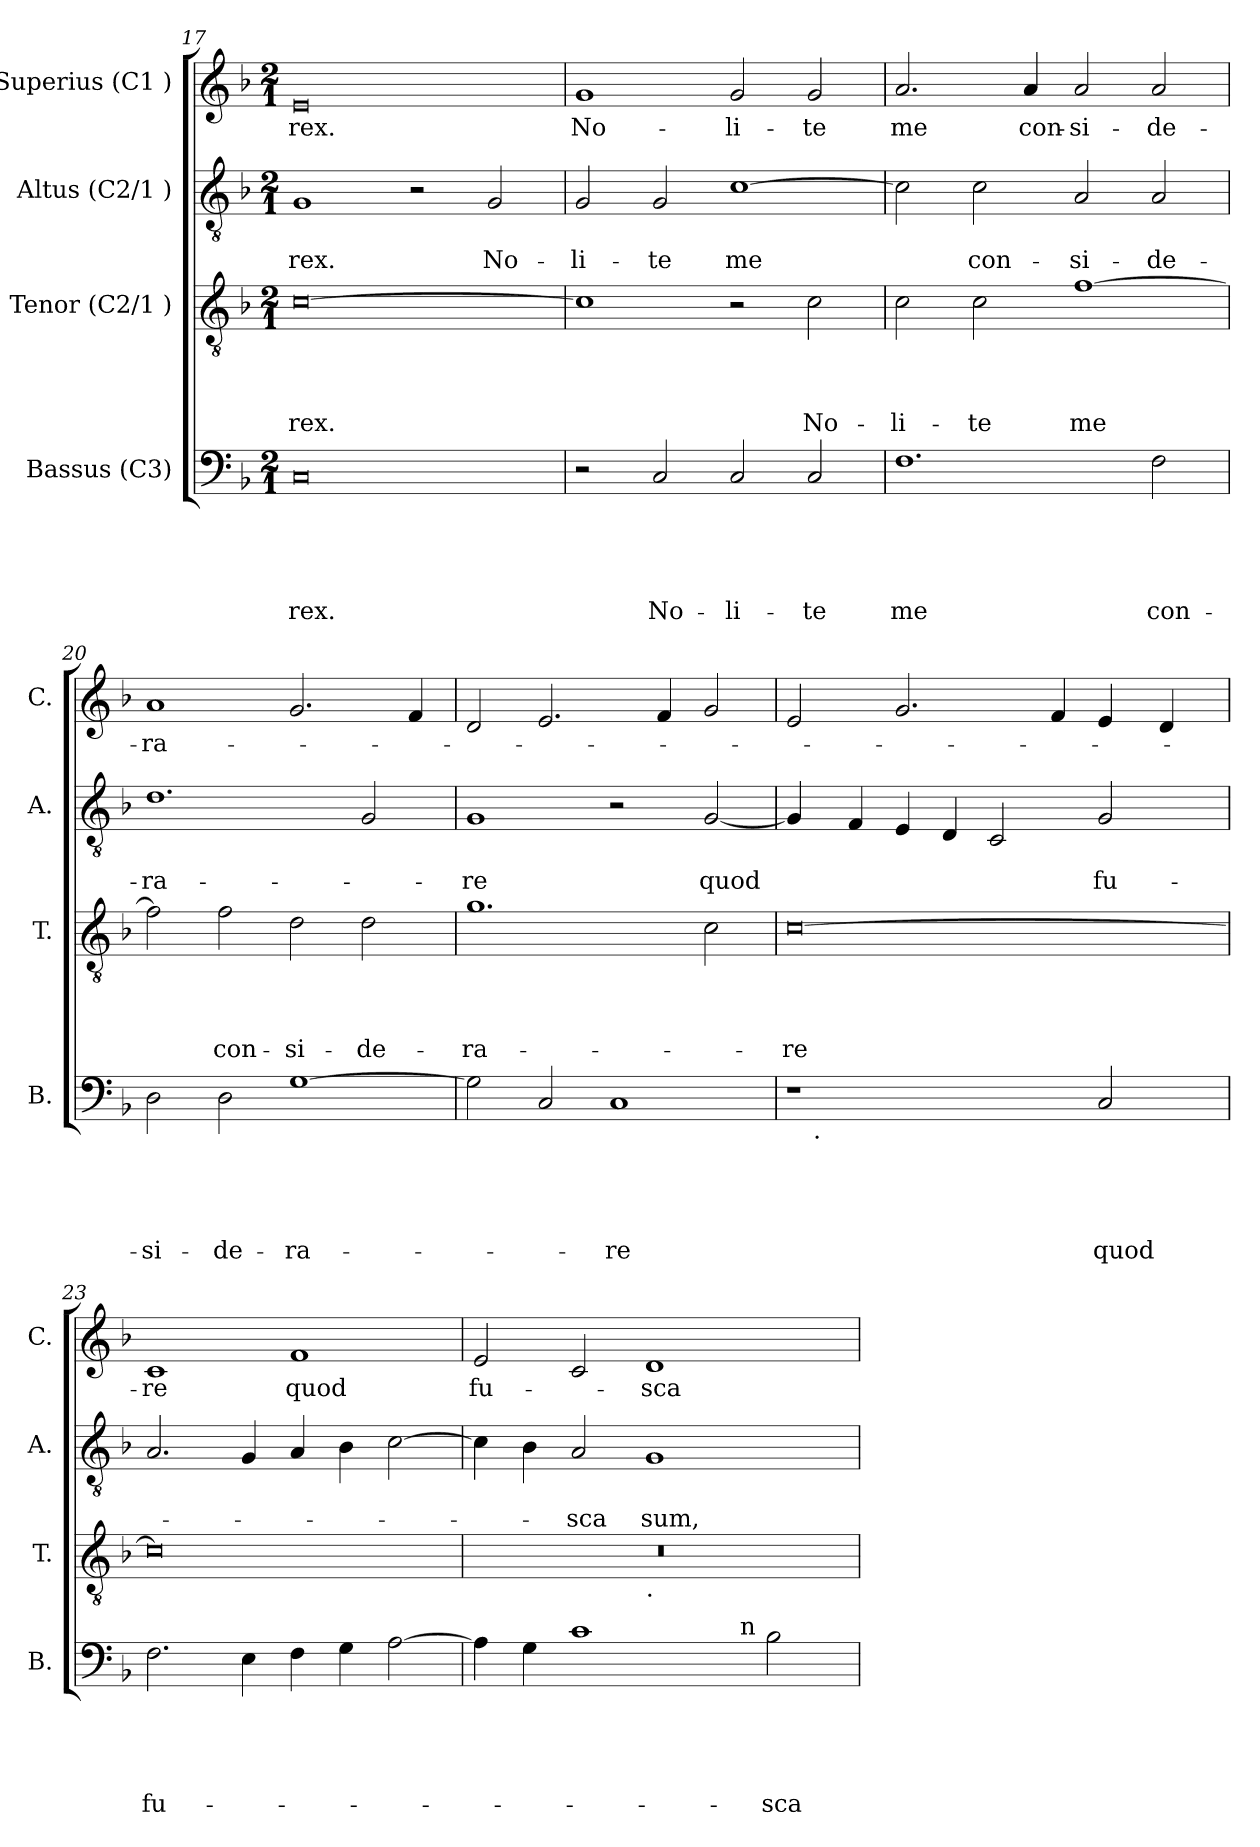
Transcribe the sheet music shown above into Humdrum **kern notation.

**kern	**text	**text	**text	**text	**text	**kern	**text	**text	**text	**text	**kern	**text	**text	**kern	**text
*part4	*part4	*part4	*part4	*part4	*part4	*part3	*part3	*part3	*part3	*part3	*part2	*part2	*part2	*part1	*part1
*staff4	*staff4	*staff4	*staff4	*staff4	*staff4	*staff3	*staff3	*staff3	*staff3	*staff3	*staff2	*staff2	*staff2	*staff1	*staff1
*I"Bassus (C3)	*	*	*	*	*	*I"Tenor (C2/1 )	*	*	*	*	*I"Altus (C2/1 )	*	*	*I"Superius (C1 )	*
*I'B.	*	*	*	*	*	*I'T.	*	*	*	*	*I'A.	*	*	*I'C.	*
!!LO:LB:g=z
*clefF4	*	*	*	*	*	*clefGv2	*	*	*	*	*clefGv2	*	*	*clefG2	*
*k[b-]	*	*	*	*	*	*k[b-]	*	*	*	*	*k[b-]	*	*	*k[b-]	*
*F:	*	*	*	*	*	*F:	*	*	*	*	*F:	*	*	*F:	*
*M2/1	*	*	*	*	*	*M2/1	*	*	*	*	*M2/1	*	*	*M2/1	*
=17	=17	=17	=17	=17	=17	=17	=17	=17	=17	=17	=17	=17	=17	=17	=17
!	!	!	!	!	!LO:LY:b	!	!	!	!	!LO:LY:b	!	!	!LO:LY:b	!	!LO:LY:b
0C	.	.	.	.	rex.	[>0c	.	.	.	rex.	1G	.	rex.	0e	rex.
.	.	.	.	.	.	.	.	.	.	.	2r	.	.	.	.
!	!	!	!	!	!	!	!	!	!	!	!	!	!LO:LY:b	!	!
.	.	.	.	.	.	.	.	.	.	.	2G/	.	No-	.	.
=18	=18	=18	=18	=18	=18	=18	=18	=18	=18	=18	=18	=18	=18	=18	=18
!	!	!	!	!	!	!	!	!	!	!	!	!	!LO:LY:b	!	!LO:LY:b
2r	.	.	.	.	.	1c]	.	.	.	.	2G/	.	-li-	1g	No-
!	!	!	!	!	!LO:LY:b	!	!	!	!	!	!	!	!LO:LY:b	!	!
2C/	.	.	.	.	No-	.	.	.	.	.	2G/	.	-te	.	.
!	!	!	!	!	!LO:LY:b	!	!	!	!	!	!	!	!LO:LY:b	!	!LO:LY:b
2C/	.	.	.	.	-li-	2r	.	.	.	.	[>1c	.	me	2g/	-li-
!	!	!	!	!	!LO:LY:b	!	!	!	!	!LO:LY:b	!	!	!	!	!LO:LY:b
2C/	.	.	.	.	-te	2c\	.	.	.	No-	.	.	.	2g/	-te
=19	=19	=19	=19	=19	=19	=19	=19	=19	=19	=19	=19	=19	=19	=19	=19
!	!	!	!	!	!LO:LY:b	!	!	!	!	!LO:LY:b	!	!	!	!	!LO:LY:b
1.F	.	.	.	.	me	2c\	.	.	.	-li-	2c\]	.	.	2.a/	me
!	!	!	!	!	!	!	!	!	!	!LO:LY:b	!	!	!LO:LY:b	!	!
.	.	.	.	.	.	2c\	.	.	.	-te	2c\	.	con-	.	.
!	!	!	!	!	!	!	!	!	!	!	!	!	!	!	!LO:LY:b
.	.	.	.	.	.	.	.	.	.	.	.	.	.	4a/	con-
!	!	!	!	!	!	!	!	!	!	!LO:LY:b	!	!	!LO:LY:b	!	!LO:LY:b:rj
.	.	.	.	.	.	[>1f	.	.	.	me	2A/	.	-si-	2a/	-si-
!	!	!	!	!	!LO:LY:b	!	!	!	!	!	!	!	!LO:LY:b	!	!LO:LY:b
2F\	.	.	.	.	con-	.	.	.	.	.	2A/	.	-de-	2a/	-de-
=20	=20	=20	=20	=20	=20	=20	=20	=20	=20	=20	=20	=20	=20	=20	=20
!	!	!	!	!	!LO:LY:b	!	!	!	!	!	!	!	!LO:LY:b	!	!LO:LY:b
2D\	.	.	.	.	-si-	2f\]	.	.	.	.	1.d	.	-ra-	1a	-ra-
!	!	!	!	!	!LO:LY:b	!	!	!	!	!LO:LY:b	!	!	!	!	!
2D\	.	.	.	.	-de-	2f\	.	.	.	con-	.	.	.	.	.
!	!	!	!	!	!LO:LY:b	!	!	!	!	!LO:LY:b	!	!	!	!	!
[>1G	.	.	.	.	-ra-	2d\	.	.	.	-si-	.	.	.	2.g/	.
!	!	!	!	!	!	!	!	!	!	!LO:LY:b	!	!	!	!	!
.	.	.	.	.	.	2d\	.	.	.	-de-	2G/	.	.	.	.
.	.	.	.	.	.	.	.	.	.	.	.	.	.	4f/	.
=21	=21	=21	=21	=21	=21	=21	=21	=21	=21	=21	=21	=21	=21	=21	=21
!	!	!	!	!	!	!	!	!	!	!LO:LY:b	!	!	!LO:LY:b	!	!
2G\]	.	.	.	.	.	1.g	.	.	.	-ra-	1G	.	-re	2d/	.
2C/	.	.	.	.	.	.	.	.	.	.	.	.	.	2.e/	.
!	!	!	!	!	!LO:LY:b	!	!	!	!	!	!	!	!	!	!
1C	.	.	.	.	-re	.	.	.	.	.	2r	.	.	.	.
.	.	.	.	.	.	.	.	.	.	.	.	.	.	4f/	.
!	!	!	!	!	!	!	!	!	!	!	!	!	!LO:LY:b	!	!
.	.	.	.	.	.	2c\	.	.	.	.	[>2G/	.	quod	2g/	.
!!LO:PB:g=z
=22	=22	=22	=22	=22	=22	=22	=22	=22	=22	=22	=22	=22	=22	=22	=22
!	!	!	!	!	!	!	!	!	!	!LO:LY:b:rj	!	!	!	!	!
*^	*	*	*	*	*	*	*	*	*	*	*	*	*	*	*
1r	16.ryy	.	.	.	.	.	[>0c	.	.	.	-re	4G/]	.	.	2e/	.
!	!LO:TX:b:t=.	!	!	!	!	!	!	!	!	!	!	!	!	!	!	!
.	1ryy	.	.	.	.	.	.	.	.	.	.	.	.	.	.	.
.	.	.	.	.	.	.	.	.	.	.	.	4F/	.	.	.	.
.	.	.	.	.	.	.	.	.	.	.	.	4E/	.	.	2.g/	.
.	.	.	.	.	.	.	.	.	.	.	.	4D/	.	.	.	.
2ryy	.	.	.	.	.	.	.	.	.	.	.	2C/	.	.	.	.
.	2ryy	.	.	.	.	.	.	.	.	.	.	.	.	.	.	.
.	.	.	.	.	.	.	.	.	.	.	.	.	.	.	4f/	.
!	!	!	!	!	!	!LO:LY:b	!	!	!	!	!	!	!	!LO:LY:b	!	!
2C/	.	.	.	.	.	quod	.	.	.	.	.	2G/	.	fu-	4e/	.
.	4ryy	.	.	.	.	.	.	.	.	.	.	.	.	.	.	.
.	.	.	.	.	.	.	.	.	.	.	.	.	.	.	4d/	.
.	8ryy	.	.	.	.	.	.	.	.	.	.	.	.	.	.	.
.	32ryy	.	.	.	.	.	.	.	.	.	.	.	.	.	.	.
=23	=23	=23	=23	=23	=23	=23	=23	=23	=23	=23	=23	=23	=23	=23	=23	=23
!	!	!	!	!	!	!LO:LY:b	!	!	!	!	!	!	!	!	!	!LO:LY:b
*v	*v	*	*	*	*	*	*	*	*	*	*	*	*	*	*	*
2.F\	.	.	.	.	fu-	0c]	.	.	.	.	2.A/	.	.	1c	-re
4E\	.	.	.	.	.	.	.	.	.	.	4G/	.	.	.	.
!	!	!	!	!	!	!	!	!	!	!	!	!	!	!	!LO:LY:b
4F\	.	.	.	.	.	.	.	.	.	.	4A/	.	.	1f	quod
4G\	.	.	.	.	.	.	.	.	.	.	4B-\	.	.	.	.
[>2A\	.	.	.	.	.	.	.	.	.	.	[>2c\	.	.	.	.
=24	=24	=24	=24	=24	=24	=24	=24	=24	=24	=24	=24	=24	=24	=24	=24
!	!	!	!	!	!	!	!	!	!	!	!	!	!	!	!LO:LY:b
*^	*	*	*	*	*	*^	*	*	*	*	*	*	*	*	*
4A\]	1ryy	.	.	.	.	.	0r	1ryy	.	.	.	.	4c\]	.	.	2e/	fu-
4G\	.	.	.	.	.	.	.	.	.	.	.	.	4B-\	.	.	.	.
!	!	!	!	!	!	!	!	!	!	!	!	!	!	!	!LO:LY:b	!	!
1c	.	.	.	.	.	.	.	.	.	.	.	.	2A/	.	-sca	2c/	.
!	!	!	!	!	!	!	!	!LO:TX:b:t=.	!	!	!	!	!	!	!	!	!
!	!	!	!	!	!	!	!	!	!	!	!	!	!	!	!LO:LY:b	!	!LO:LY:b
.	4ryy	.	.	.	.	.	.	1ryy	.	.	.	.	1G	.	sum,	1d	-sca
.	8ryy	.	.	.	.	.	.	.	.	.	.	.	.	.	.	.	.
.	32ryy	.	.	.	.	.	.	.	.	.	.	.	.	.	.	.	.
!	!LO:TX:a:t=n	!	!	!	!	!	!	!	!	!	!	!	!	!	!	!	!
.	2ryy	.	.	.	.	.	.	.	.	.	.	.	.	.	.	.	.
!	!	!	!	!	!	!LO:LY:b	!	!	!	!	!	!	!	!	!	!	!
2B-\	.	.	.	.	.	-sca	.	.	.	.	.	.	.	.	.	.	.
.	16.ryy	.	.	.	.	.	.	.	.	.	.	.	.	.	.	.	.
*v	*v	*	*	*	*	*	*	*	*	*	*	*	*	*	*	*	*
*	*	*	*	*	*	*v	*v	*	*	*	*	*	*	*	*	*
=	=	=	=	=	=	=	=	=	=	=	=	=	=	=	=
*-	*-	*-	*-	*-	*-	*-	*-	*-	*-	*-	*-	*-	*-	*-	*-
